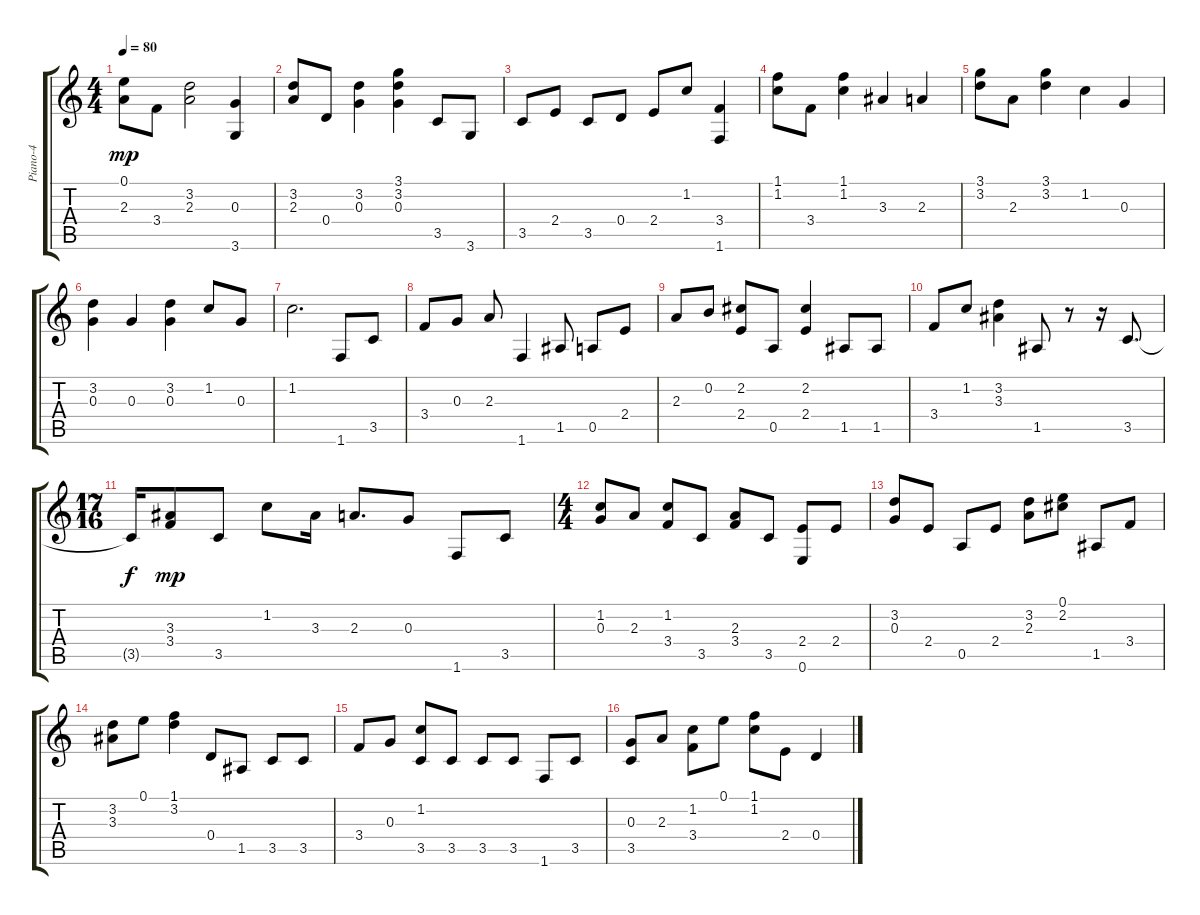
\track ("Piano-4" "Piano-4") {instrument acousticguitarsteel}
\staff {score tabs}
\tuning (E4 B3 G3 D3 A2 E2) {hide}
\ts (4 4)
\tempo 80
\clef g2
\ks c
(0.1 2.3).8{dy mp} 3.4.8 (3.2 2.3).2 (0.3 3.6).4 |
(3.2 2.3).8 0.4.8 (3.2 0.3).4 (3.1 3.2 0.3).4 3.5.8 3.6.8 |
3.5.8 2.4.8 3.5.8 0.4.8 2.4.8 1.2.8 (3.4 1.6).4 |
(1.1 1.2).8 3.4.8 (1.1 1.2).4 3.3.4 2.3.4 |
(3.1 3.2).8 2.3.8 (3.1 3.2).4 1.2.4 0.3.4 |
(3.2 0.3).4 0.3.4 (3.2 0.3).4 1.2.8 0.3.8 |
1.2.2{d} 1.6.8 3.5.8 |
3.4.8 0.3.8 2.3.8 1.6.4 1.5.8 0.5.8 2.4.8 |
2.3.8 0.2.8 (2.2 2.4).8 0.5.8 (2.2 2.4).4 1.5.8 1.5.8 |
3.4.8 1.2.8 (3.2 3.3).4 1.5.8 r.8 r.16 3.5.8{d} |
\ts (17 16)
3.5{t}.16{dy f} (3.3 3.4).8{dy mp} 3.5.8 1.2.8 3.3.16 2.3.8{d} 0.3.8 1.6.8 3.5.8 |
\ts (4 4)
(1.2 0.3).8 2.3.8 (1.2 3.4).8 3.5.8 (2.3 3.4).8 3.5.8 (2.4 0.6).8 2.4.8 |
(3.2 0.3).8 2.4.8 0.5.8 2.4.8 (3.2 2.3).8 (0.1 2.2).8 1.5.8 3.4.8 |
(3.2 3.3).8 0.1.8 (1.1 3.2).4 0.4.8 1.5.8 3.5.8 3.5.8 |
3.4.8 0.3.8 (1.2 3.5).8 3.5.8 3.5.8 3.5.8 1.6.8 3.5.8 |
(0.3 3.5).8 2.3.8 (1.2 3.4).8 0.1.8 (1.1 1.2).8 2.4.8 0.4.4
